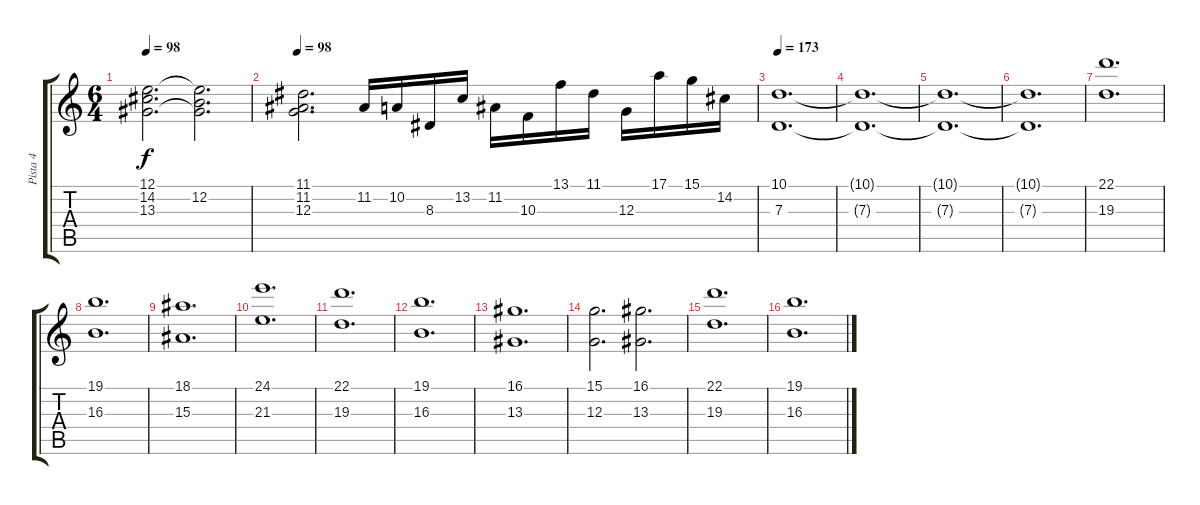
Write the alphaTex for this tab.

\track ("Pista 4" "Pista 4") {instrument rockorgan}
\staff {score tabs}
\tuning (E4 B3 G3 D3 A2 E2) {hide}
\ts (6 4)
\tempo 98
\clef g2
\ks c
(12.1 14.2 13.3).2{d dy f volume 10 instrument rockorgan} (12.1{t} 12.2 13.3{t}).2{d} |
\tempo 98
(11.1 11.2 12.3).2{d} 11.2.16 10.2.16 8.3.16 13.2.16 11.2.16 10.3.16 13.1.16 11.1.16 12.3.16 17.1.16 15.1.16 14.2.16 |
\tempo 173
(10.1 7.3).1{d volume 8 instrument stringensemble2} |
(10.1{t} 7.3{t}).1{d} |
(10.1{t} 7.3{t}).1{d volume 8 instrument stringensemble2} |
(10.1{t} 7.3{t}).1{d} |
(22.1 19.3).1{d volume 8 instrument stringensemble2} |
(19.1 16.3).1{d} |
(18.1 15.3).1{d} |
(24.1 21.3).1{d} |
(22.1 19.3).1{d volume 8 instrument stringensemble2} |
(19.1 16.3).1{d} |
(16.1 13.3).1{d} |
(15.1 12.3).2{d} (16.1 13.3).2{d} |
(22.1 19.3).1{d volume 8 instrument stringensemble2} |
(19.1 16.3).1{d volume 8 instrument stringensemble2}
